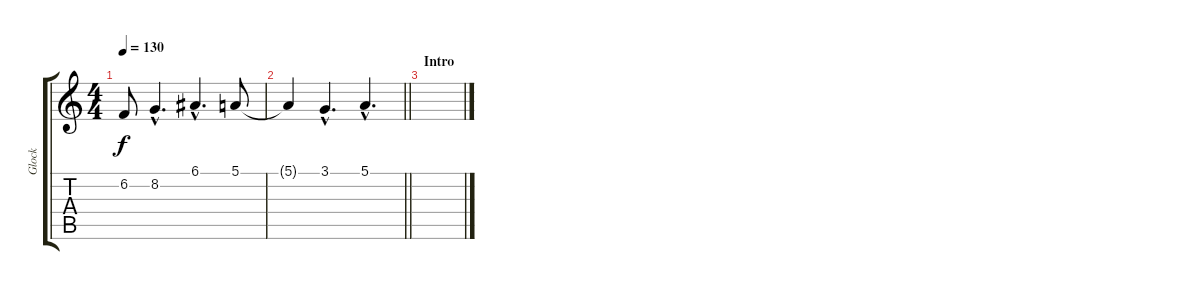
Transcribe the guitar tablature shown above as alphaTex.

\track ("Glock" "Glock") {instrument glockenspiel}
\staff {score tabs}
\tuning (E4 B3 G3 D3 A2 D2) {hide}
\ts (4 4)
\tempo 130
\clef g2
\ks c
6.2{t}.8{dy f} 8.2{hac}.4{d} 6.1{hac}.4{d} 5.1.8 |
\barLineRight lightlight
5.1{t}.4 3.1{hac}.4{d} 5.1{hac}.4{d} |
\section ("" "Intro")
